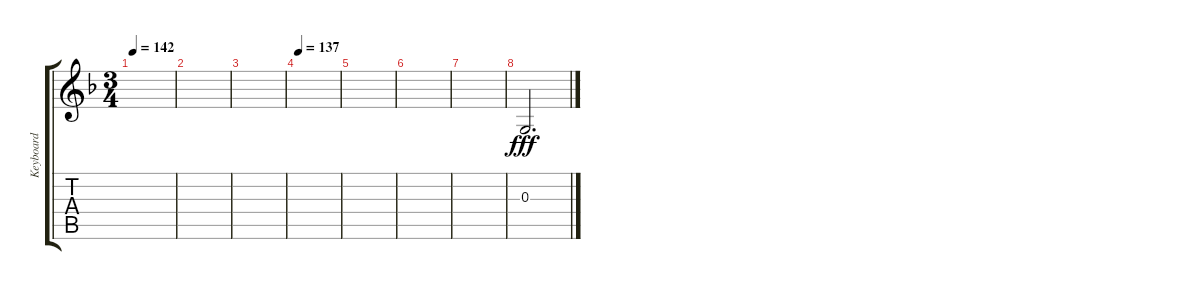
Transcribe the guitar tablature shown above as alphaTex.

\track ("Keyboard" "Keyboard") {instrument lead5charang}
\staff {score tabs}
\tuning (E4 B3 G3 D3 A2 E2) {hide}
\ts (3 4)
\tempo 142
\clef g2
\ks dminor
|
|
|
\tempo 137
|
|
|
|
0.3.2{d dy fff volume 16 instrument tubularbells}
